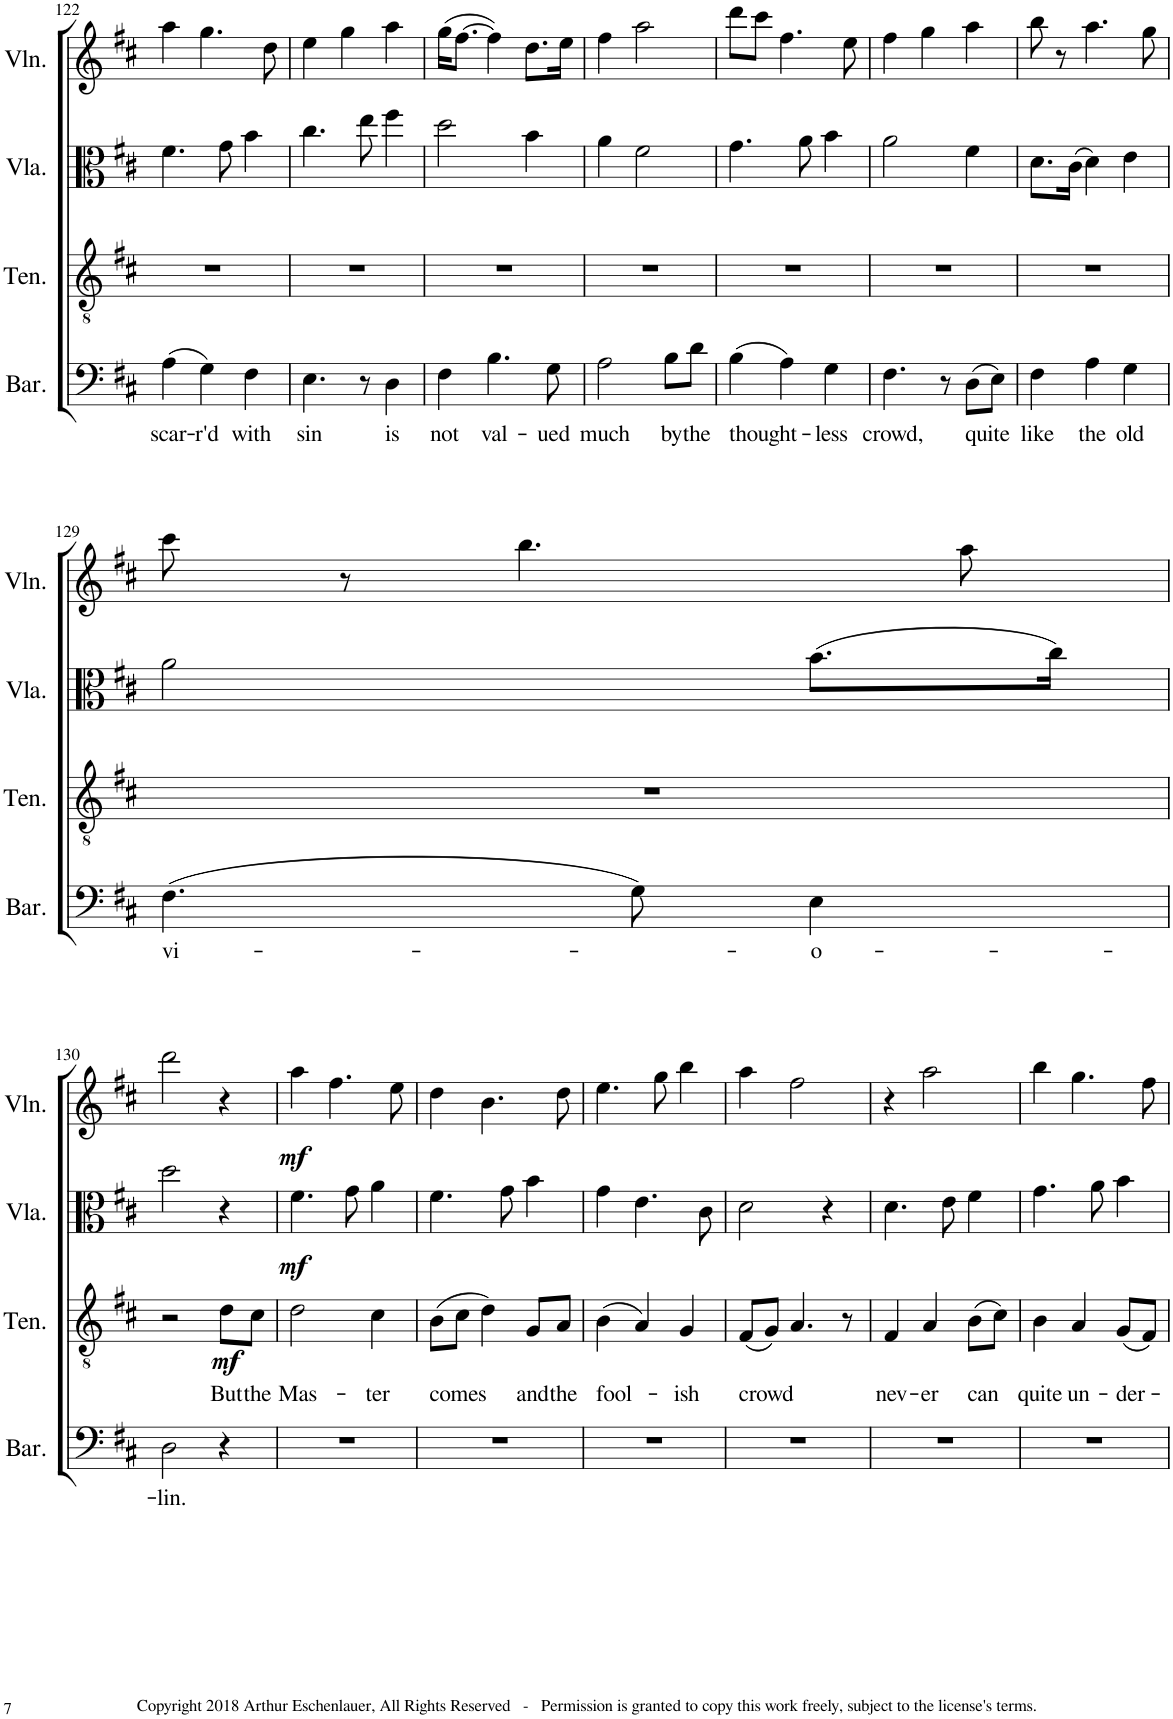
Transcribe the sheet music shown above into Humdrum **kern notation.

**kern	**text	**kern	**text	**dynam	**kern	**dynam	**kern	**dynam
*part4	*part4	*part3	*part3	*part3	*part2	*part2	*part1	*part1
*staff4	*staff4	*staff3	*staff3	*staff3	*staff2	*staff2	*staff1	*staff1
*I"Baritone	*	*I"Tenor	*	*	*I"Viola	*	*I"Violin	*
*I'Bar.	*	*I'Ten.	*	*	*I'Vla.	*	*I'Vln.	*
!!LO:PB:g=z
*clefF4	*	*clefGv2	*	*	*clefC3	*	*clefG2	*
*k[f#c#]	*	*k[f#c#]	*	*	*k[f#c#]	*	*k[f#c#]	*
*M3/4	*	*M3/4	*	*	*M3/4	*	*M3/4	*
=122	=122	=122	=122	=122	=122	=122	=122	=122
!	!LO:LY:b	!	!	!	!	!	!	!
(4A\	scar-	2.r	.	.	4.f#\	.	4aa\	.
!	!LO:LY:b	!	!	!	!	!	!	!
4G\)	r'd	.	.	.	.	.	4.gg\	.
.	.	.	.	.	8g\	.	.	.
!	!LO:LY:b	!	!	!	!	!	!	!
4F#\	with	.	.	.	4b\	.	.	.
.	.	.	.	.	.	.	8dd\	.
=123	=123	=123	=123	=123	=123	=123	=123	=123
!	!LO:LY:b	!	!	!	!	!	!	!
4.E\	sin	2.r	.	.	4.cc#\	.	4ee\	.
.	.	.	.	.	.	.	4gg\	.
8r	.	.	.	.	8ee\	.	.	.
!	!LO:LY:b	!	!	!	!	!	!	!
4D\	is	.	.	.	4ff#\	.	4aa\	.
=124	=124	=124	=124	=124	=124	=124	=124	=124
!	!LO:LY:b	!	!	!	!	!	!	!
4F#\	not	2.r	.	.	2dd\	.	(16gg\KL	.
.	.	.	.	.	.	.	[8.ff#\J	.
!	!LO:LY:b	!	!	!	!	!	!	!
4.B\	val-	.	.	.	.	.	4ff#\])	.
.	.	.	.	.	4b\	.	8.dd\L	.
!	!LO:LY:b	!	!	!	!	!	!	!
8G\	-ued	.	.	.	.	.	.	.
.	.	.	.	.	.	.	16ee\Jk	.
=125	=125	=125	=125	=125	=125	=125	=125	=125
!	!LO:LY:b	!	!	!	!	!	!	!
2A\	much	2.r	.	.	4a\	.	4ff#\	.
.	.	.	.	.	2f#\	.	2aa\	.
!	!LO:LY:b	!	!	!	!	!	!	!
8B\L	by	.	.	.	.	.	.	.
!	!LO:LY:b	!	!	!	!	!	!	!
8d\J	the	.	.	.	.	.	.	.
=126	=126	=126	=126	=126	=126	=126	=126	=126
!	!LO:LY:b	!	!	!	!	!	!	!
(4B\	thought-	2.r	.	.	4.g\	.	8ddd\L	.
.	.	.	.	.	.	.	8ccc#\J	.
4A\)	.	.	.	.	.	.	4.ff#\	.
.	.	.	.	.	8a\	.	.	.
!	!LO:LY:b	!	!	!	!	!	!	!
4G\	-less	.	.	.	4b\	.	.	.
.	.	.	.	.	.	.	8ee\	.
=127	=127	=127	=127	=127	=127	=127	=127	=127
!	!LO:LY:b	!	!	!	!	!	!	!
4.F#\	crowd,	2.r	.	.	2a\	.	4ff#\	.
.	.	.	.	.	.	.	4gg\	.
8r	.	.	.	.	.	.	.	.
!	!LO:LY:b	!	!	!	!	!	!	!
(8D\L	quite	.	.	.	4f#\	.	4aa\	.
8E\J)	.	.	.	.	.	.	.	.
=128	=128	=128	=128	=128	=128	=128	=128	=128
!	!LO:LY:b	!	!	!	!	!	!	!
4F#\	like	2.r	.	.	8.d\L	.	8bb\	.
.	.	.	.	.	.	.	8r	.
.	.	.	.	.	(16c#\Jk	.	.	.
!	!LO:LY:b	!	!	!	!	!	!	!
4A\	the	.	.	.	4d\)	.	4.aa\	.
!	!LO:LY:b	!	!	!	!	!	!	!
4G\	old	.	.	.	4e\	.	.	.
.	.	.	.	.	.	.	8gg\	.
!!LO:LB:g=z
=129	=129	=129	=129	=129	=129	=129	=129	=129
!	!LO:LY:b	!	!	!	!	!	!	!
(4.F#\	vi-	2.r	.	.	2a\	.	8ccc#\	.
.	.	.	.	.	.	.	8r	.
.	.	.	.	.	.	.	4.bb\	.
8G\)	.	.	.	.	.	.	.	.
!	!LO:LY:b	!	!	!	!	!	!	!
4E\	-o-	.	.	.	(8.b\L	.	.	.
.	.	.	.	.	.	.	8aa\	.
.	.	.	.	.	16cc#\Jk)	.	.	.
!!LO:LB:g=z
=130	=130	=130	=130	=130	=130	=130	=130	=130
!	!LO:LY:b	!	!	!	!	!	!	!
2D\	-lin.	2r	.	.	2dd\	.	2ddd\	.
!	!	!	!LO:LY:b	!LO:DY:b	!	!	!	!
4r	.	8d\L	But	mf	4r	.	4r	.
!	!	!	!LO:LY:b	!	!	!	!	!
.	.	8c#\J	the	.	.	.	.	.
=131	=131	=131	=131	=131	=131	=131	=131	=131
!	!	!	!LO:LY:b	!	!	!LO:DY:b	!	!LO:DY:b
2.r	.	2d\	Mas-	.	4.f#\	mf	4aa\	mf
.	.	.	.	.	.	.	4.ff#\	.
.	.	.	.	.	8g\	.	.	.
!	!	!	!LO:LY:b	!	!	!	!	!
.	.	4c#\	-ter	.	4a\	.	.	.
.	.	.	.	.	.	.	8ee\	.
=132	=132	=132	=132	=132	=132	=132	=132	=132
!	!	!	!LO:LY:b	!	!	!	!	!
2.r	.	(8B\L	comes	.	4.f#\	.	4dd\	.
.	.	8c#\J	.	.	.	.	.	.
.	.	4d\)	.	.	.	.	4.b\	.
.	.	.	.	.	8g\	.	.	.
!	!	!	!LO:LY:b	!	!	!	!	!
.	.	8G/L	and	.	4b\	.	.	.
!	!	!	!LO:LY:b	!	!	!	!	!
.	.	8A/J	the	.	.	.	8dd\	.
=133	=133	=133	=133	=133	=133	=133	=133	=133
!	!	!	!LO:LY:b	!	!	!	!	!
2.r	.	(4B\	fool-	.	4g\	.	4.ee\	.
.	.	4A/)	.	.	4.e\	.	.	.
.	.	.	.	.	.	.	8gg\	.
!	!	!	!LO:LY:b	!	!	!	!	!
.	.	4G/	-ish	.	.	.	4bb\	.
.	.	.	.	.	8c#\	.	.	.
=134	=134	=134	=134	=134	=134	=134	=134	=134
!	!	!	!LO:LY:b	!	!	!	!	!
2.r	.	(8F#/L	crowd	.	2d\	.	4aa\	.
.	.	8G/J)	.	.	.	.	.	.
.	.	4.A/	.	.	.	.	2ff#\	.
.	.	.	.	.	4r	.	.	.
.	.	8r	.	.	.	.	.	.
=135	=135	=135	=135	=135	=135	=135	=135	=135
!	!	!	!LO:LY:b	!	!	!	!	!
2.r	.	4F#/	nev-	.	4.d\	.	4r	.
!	!	!	!LO:LY:b	!	!	!	!	!
.	.	4A/	-er	.	.	.	2aa\	.
.	.	.	.	.	8e\	.	.	.
!	!	!	!LO:LY:b	!	!	!	!	!
.	.	(8B\L	can	.	4f#\	.	.	.
.	.	8c#\J)	.	.	.	.	.	.
=136	=136	=136	=136	=136	=136	=136	=136	=136
!	!	!	!LO:LY:b	!	!	!	!	!
2.r	.	4B\	quite	.	4.g\	.	4bb\	.
!	!	!	!LO:LY:b	!	!	!	!	!
.	.	4A/	un-	.	.	.	4.gg\	.
.	.	.	.	.	8a\	.	.	.
!	!	!	!LO:LY:b	!	!	!	!	!
.	.	(8G/L	-der-	.	4b\	.	.	.
.	.	8F#/J)	.	.	.	.	8ff#\	.
=	=	=	=	=	=	=	=	=
*-	*-	*-	*-	*-	*-	*-	*-	*-
